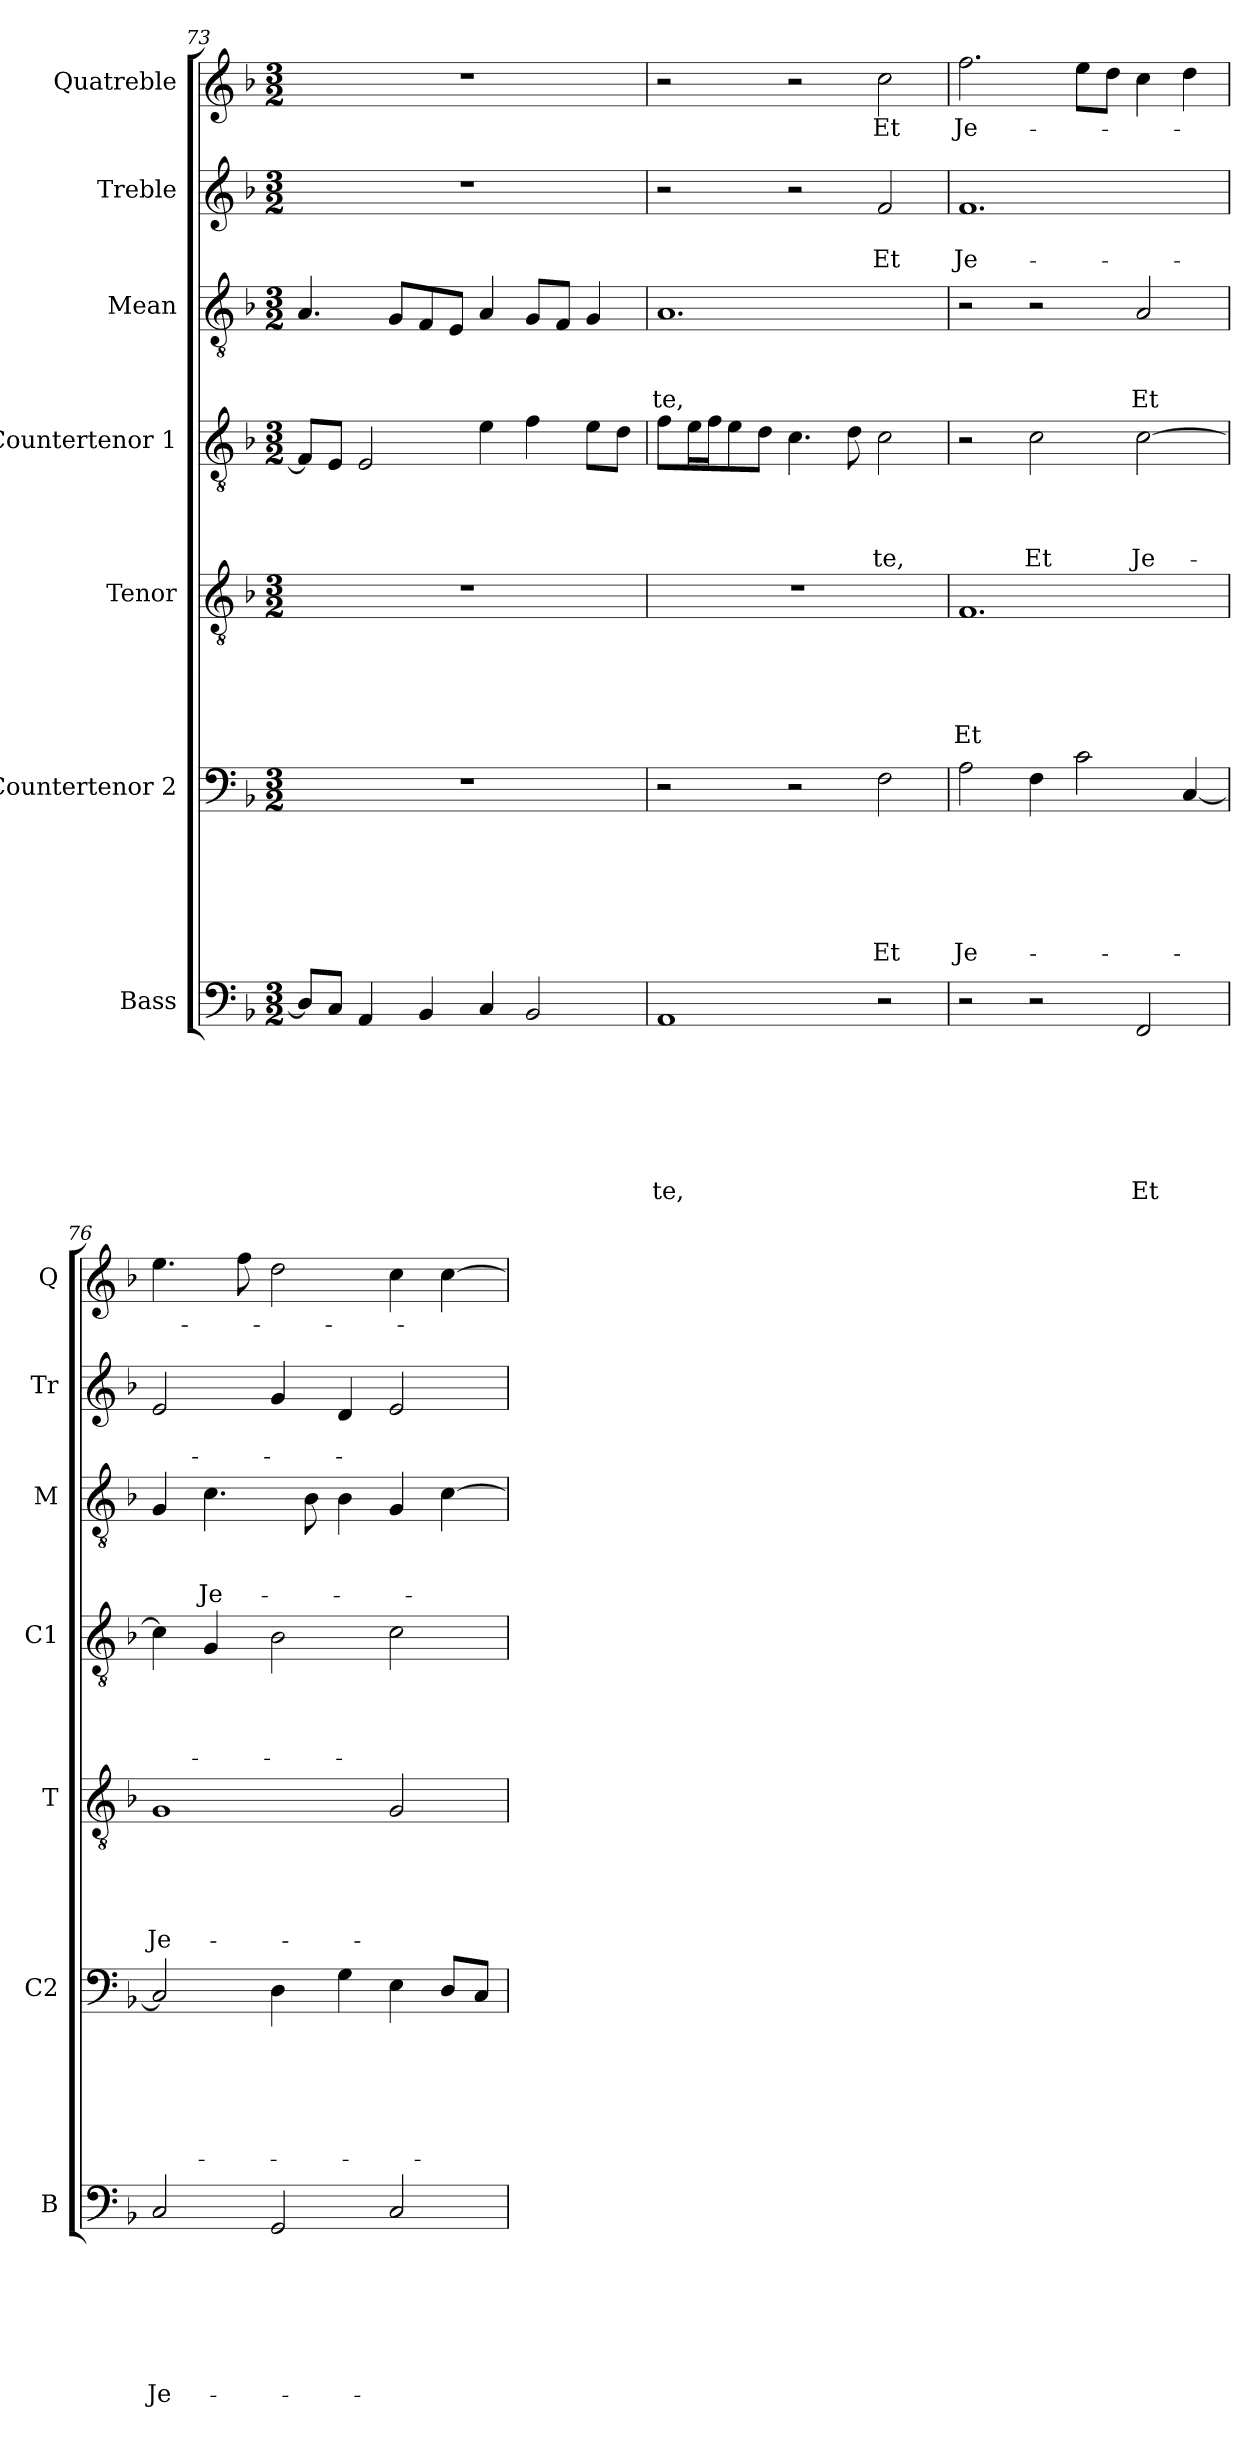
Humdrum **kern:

**kern	**text	**text	**text	**text	**text	**text	**text	**kern	**text	**text	**text	**text	**text	**text	**kern	**text	**text	**text	**text	**text	**kern	**text	**text	**text	**text	**kern	**text	**text	**text	**kern	**text	**text	**kern	**text
*part7	*part7	*part7	*part7	*part7	*part7	*part7	*part7	*part6	*part6	*part6	*part6	*part6	*part6	*part6	*part5	*part5	*part5	*part5	*part5	*part5	*part4	*part4	*part4	*part4	*part4	*part3	*part3	*part3	*part3	*part2	*part2	*part2	*part1	*part1
*staff7	*staff7	*staff7	*staff7	*staff7	*staff7	*staff7	*staff7	*staff6	*staff6	*staff6	*staff6	*staff6	*staff6	*staff6	*staff5	*staff5	*staff5	*staff5	*staff5	*staff5	*staff4	*staff4	*staff4	*staff4	*staff4	*staff3	*staff3	*staff3	*staff3	*staff2	*staff2	*staff2	*staff1	*staff1
*I"Bass	*	*	*	*	*	*	*	*I"Countertenor 2	*	*	*	*	*	*	*I"Tenor	*	*	*	*	*	*I"Countertenor 1	*	*	*	*	*I"Mean	*	*	*	*I"Treble	*	*	*I"Quatreble	*
*I'B	*	*	*	*	*	*	*	*I'C2	*	*	*	*	*	*	*I'T	*	*	*	*	*	*I'C1	*	*	*	*	*I'M	*	*	*	*I'Tr	*	*	*I'Q	*
*clefF4	*	*	*	*	*	*	*	*clefF4	*	*	*	*	*	*	*clefGv2	*	*	*	*	*	*clefGv2	*	*	*	*	*clefGv2	*	*	*	*clefG2	*	*	*clefG2	*
*k[b-]	*	*	*	*	*	*	*	*k[b-]	*	*	*	*	*	*	*k[b-]	*	*	*	*	*	*k[b-]	*	*	*	*	*k[b-]	*	*	*	*k[b-]	*	*	*k[b-]	*
*d:	*	*	*	*	*	*	*	*d:	*	*	*	*	*	*	*d:	*	*	*	*	*	*d:	*	*	*	*	*d:	*	*	*	*d:	*	*	*d:	*
*M3/2	*	*	*	*	*	*	*	*M3/2	*	*	*	*	*	*	*M3/2	*	*	*	*	*	*M3/2	*	*	*	*	*M3/2	*	*	*	*M3/2	*	*	*M3/2	*
=73	=73	=73	=73	=73	=73	=73	=73	=73	=73	=73	=73	=73	=73	=73	=73	=73	=73	=73	=73	=73	=73	=73	=73	=73	=73	=73	=73	=73	=73	=73	=73	=73	=73	=73
8D/L]	.	.	.	.	.	.	.	1.r	.	.	.	.	.	.	1.r	.	.	.	.	.	8F/L]	.	.	.	.	4.A/	.	.	.	1.r	.	.	1.r	.
8C/J	.	.	.	.	.	.	.	.	.	.	.	.	.	.	.	.	.	.	.	.	8E/J	.	.	.	.	.	.	.	.	.	.	.	.	.
4AA/	.	.	.	.	.	.	.	.	.	.	.	.	.	.	.	.	.	.	.	.	2E/	.	.	.	.	.	.	.	.	.	.	.	.	.
.	.	.	.	.	.	.	.	.	.	.	.	.	.	.	.	.	.	.	.	.	.	.	.	.	.	8G/L	.	.	.	.	.	.	.	.
4BB-/	.	.	.	.	.	.	.	.	.	.	.	.	.	.	.	.	.	.	.	.	.	.	.	.	.	8F/	.	.	.	.	.	.	.	.
.	.	.	.	.	.	.	.	.	.	.	.	.	.	.	.	.	.	.	.	.	.	.	.	.	.	8E/J	.	.	.	.	.	.	.	.
4C/	.	.	.	.	.	.	.	.	.	.	.	.	.	.	.	.	.	.	.	.	4e\	.	.	.	.	4A/	.	.	.	.	.	.	.	.
2BB-/	.	.	.	.	.	.	.	.	.	.	.	.	.	.	.	.	.	.	.	.	4f\	.	.	.	.	8G/L	.	.	.	.	.	.	.	.
.	.	.	.	.	.	.	.	.	.	.	.	.	.	.	.	.	.	.	.	.	.	.	.	.	.	8F/J	.	.	.	.	.	.	.	.
.	.	.	.	.	.	.	.	.	.	.	.	.	.	.	.	.	.	.	.	.	8e\L	.	.	.	.	4G/	.	.	.	.	.	.	.	.
.	.	.	.	.	.	.	.	.	.	.	.	.	.	.	.	.	.	.	.	.	8d\J	.	.	.	.	.	.	.	.	.	.	.	.	.
!!LO:LB:g=z
=74	=74	=74	=74	=74	=74	=74	=74	=74	=74	=74	=74	=74	=74	=74	=74	=74	=74	=74	=74	=74	=74	=74	=74	=74	=74	=74	=74	=74	=74	=74	=74	=74	=74	=74
1AA	.	.	.	.	.	.	-te,	2r	.	.	.	.	.	.	1.r	.	.	.	.	.	8f\L	.	.	.	.	1.A	.	.	-te,	2r	.	.	2r	.
.	.	.	.	.	.	.	.	.	.	.	.	.	.	.	.	.	.	.	.	.	16e\L	.	.	.	.	.	.	.	.	.	.	.	.	.
.	.	.	.	.	.	.	.	.	.	.	.	.	.	.	.	.	.	.	.	.	16f\J	.	.	.	.	.	.	.	.	.	.	.	.	.
.	.	.	.	.	.	.	.	.	.	.	.	.	.	.	.	.	.	.	.	.	8e\	.	.	.	.	.	.	.	.	.	.	.	.	.
.	.	.	.	.	.	.	.	.	.	.	.	.	.	.	.	.	.	.	.	.	8d\J	.	.	.	.	.	.	.	.	.	.	.	.	.
.	.	.	.	.	.	.	.	2r	.	.	.	.	.	.	.	.	.	.	.	.	4.c\	.	.	.	.	.	.	.	.	2r	.	.	2r	.
.	.	.	.	.	.	.	.	.	.	.	.	.	.	.	.	.	.	.	.	.	8d\	.	.	.	.	.	.	.	.	.	.	.	.	.
2r	.	.	.	.	.	.	.	2F\	.	.	.	.	.	Et	.	.	.	.	.	.	2c\	.	.	.	-te,	.	.	.	.	2f/	.	Et	2cc\	Et
=75	=75	=75	=75	=75	=75	=75	=75	=75	=75	=75	=75	=75	=75	=75	=75	=75	=75	=75	=75	=75	=75	=75	=75	=75	=75	=75	=75	=75	=75	=75	=75	=75	=75	=75
2r	.	.	.	.	.	.	.	2A\	.	.	.	.	.	Je-	1.F	.	.	.	.	Et	2r	.	.	.	.	2r	.	.	.	1.f	.	Je-	2.ff\	Je-
2r	.	.	.	.	.	.	.	4F\	.	.	.	.	.	.	.	.	.	.	.	.	2c\	.	.	.	Et	2r	.	.	.	.	.	.	.	.
.	.	.	.	.	.	.	.	2c\	.	.	.	.	.	.	.	.	.	.	.	.	.	.	.	.	.	.	.	.	.	.	.	.	8ee\L	.
.	.	.	.	.	.	.	.	.	.	.	.	.	.	.	.	.	.	.	.	.	.	.	.	.	.	.	.	.	.	.	.	.	8dd\J	.
2FF/	.	.	.	.	.	.	Et	.	.	.	.	.	.	.	.	.	.	.	.	.	[2c\	.	.	.	Je-	2A/	.	.	Et	.	.	.	4cc\	.
.	.	.	.	.	.	.	.	[4C/	.	.	.	.	.	.	.	.	.	.	.	.	.	.	.	.	.	.	.	.	.	.	.	.	4dd\	.
=76	=76	=76	=76	=76	=76	=76	=76	=76	=76	=76	=76	=76	=76	=76	=76	=76	=76	=76	=76	=76	=76	=76	=76	=76	=76	=76	=76	=76	=76	=76	=76	=76	=76	=76
2C/	.	.	.	.	.	.	Je-	2C/]	.	.	.	.	.	.	1G	.	.	.	.	Je-	4c\]	.	.	.	.	4G/	.	.	.	2e/	.	.	4.ee\	.
.	.	.	.	.	.	.	.	.	.	.	.	.	.	.	.	.	.	.	.	.	4G/	.	.	.	.	4.c\	.	.	Je-	.	.	.	.	.
.	.	.	.	.	.	.	.	.	.	.	.	.	.	.	.	.	.	.	.	.	.	.	.	.	.	.	.	.	.	.	.	.	8ff\	.
2GG/	.	.	.	.	.	.	.	4D\	.	.	.	.	.	.	.	.	.	.	.	.	2B-\	.	.	.	.	.	.	.	.	4g/	.	.	2dd\	.
.	.	.	.	.	.	.	.	.	.	.	.	.	.	.	.	.	.	.	.	.	.	.	.	.	.	8B-\	.	.	.	.	.	.	.	.
.	.	.	.	.	.	.	.	4G\	.	.	.	.	.	.	.	.	.	.	.	.	.	.	.	.	.	4B-\	.	.	.	4d/	.	.	.	.
2C/	.	.	.	.	.	.	.	4E\	.	.	.	.	.	.	2G/	.	.	.	.	.	2c\	.	.	.	.	4G/	.	.	.	2e/	.	.	4cc\	.
.	.	.	.	.	.	.	.	8D/L	.	.	.	.	.	.	.	.	.	.	.	.	.	.	.	.	.	[4c\	.	.	.	.	.	.	[4cc\	.
.	.	.	.	.	.	.	.	8C/J	.	.	.	.	.	.	.	.	.	.	.	.	.	.	.	.	.	.	.	.	.	.	.	.	.	.
=	=	=	=	=	=	=	=	=	=	=	=	=	=	=	=	=	=	=	=	=	=	=	=	=	=	=	=	=	=	=	=	=	=	=
*-	*-	*-	*-	*-	*-	*-	*-	*-	*-	*-	*-	*-	*-	*-	*-	*-	*-	*-	*-	*-	*-	*-	*-	*-	*-	*-	*-	*-	*-	*-	*-	*-	*-	*-
